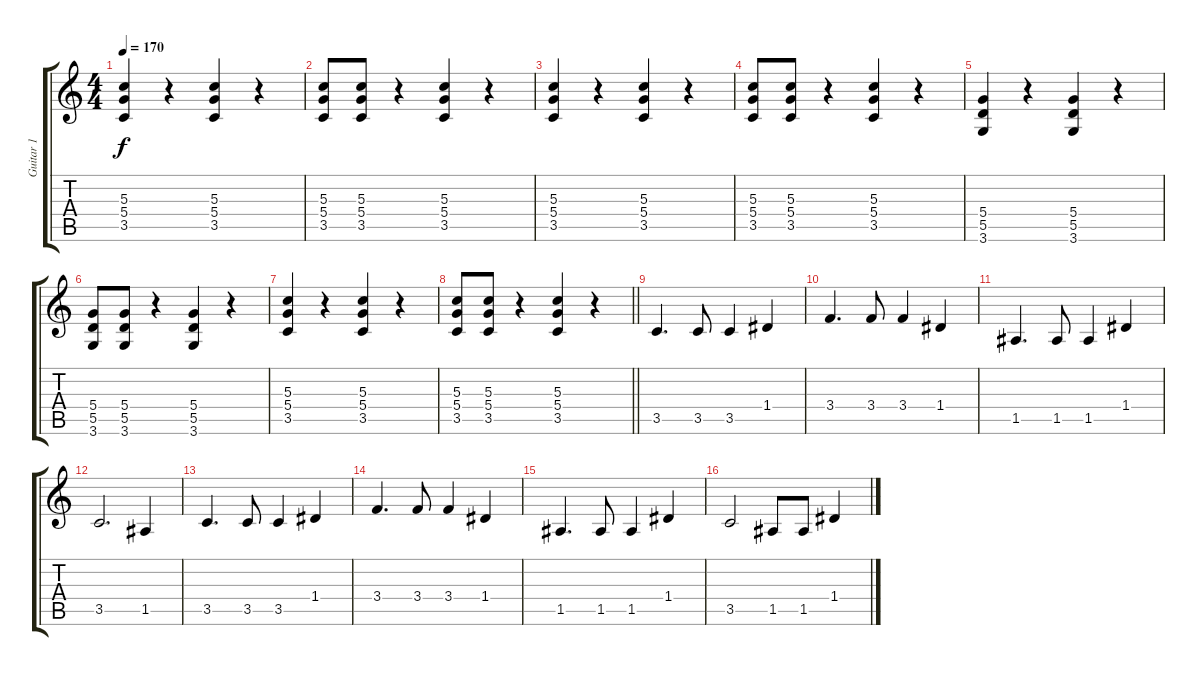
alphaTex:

\track ("Guitar 1" "Guitar 1") {instrument overdrivenguitar}
\staff {score tabs}
\tuning (E4 B3 G3 D3 A2 E2) {hide}
\ts (4 4)
\tempo 170
\clef g2
\ks c
(5.3 5.4 3.5).4{dy f} r.4 (5.3 5.4 3.5).4 r.4 |
(5.3 5.4 3.5).8 (5.3 5.4 3.5).8 r.4 (5.3 5.4 3.5).4 r.4 |
(5.3 5.4 3.5).4 r.4 (5.3 5.4 3.5).4 r.4 |
(5.3 5.4 3.5).8 (5.3 5.4 3.5).8 r.4 (5.3 5.4 3.5).4 r.4 |
(5.4 5.5 3.6).4 r.4 (5.4 5.5 3.6).4 r.4 |
(5.4 5.5 3.6).8 (5.4 5.5 3.6).8 r.4 (5.4 5.5 3.6).4 r.4 |
(5.3 5.4 3.5).4 r.4 (5.3 5.4 3.5).4 r.4 |
\barLineRight lightlight
(5.3 5.4 3.5).8 (5.3 5.4 3.5).8 r.4 (5.3 5.4 3.5).4 r.4 |
3.5.4{d} 3.5.8 3.5.4 1.4.4 |
3.4.4{d} 3.4.8 3.4.4 1.4.4 |
1.5.4{d} 1.5.8 1.5.4 1.4.4 |
3.5.2{d} 1.5.4 |
3.5.4{d} 3.5.8 3.5.4 1.4.4 |
3.4.4{d} 3.4.8 3.4.4 1.4.4 |
1.5.4{d} 1.5.8 1.5.4 1.4.4 |
3.5.2 1.5.8 1.5.8 1.4.4
